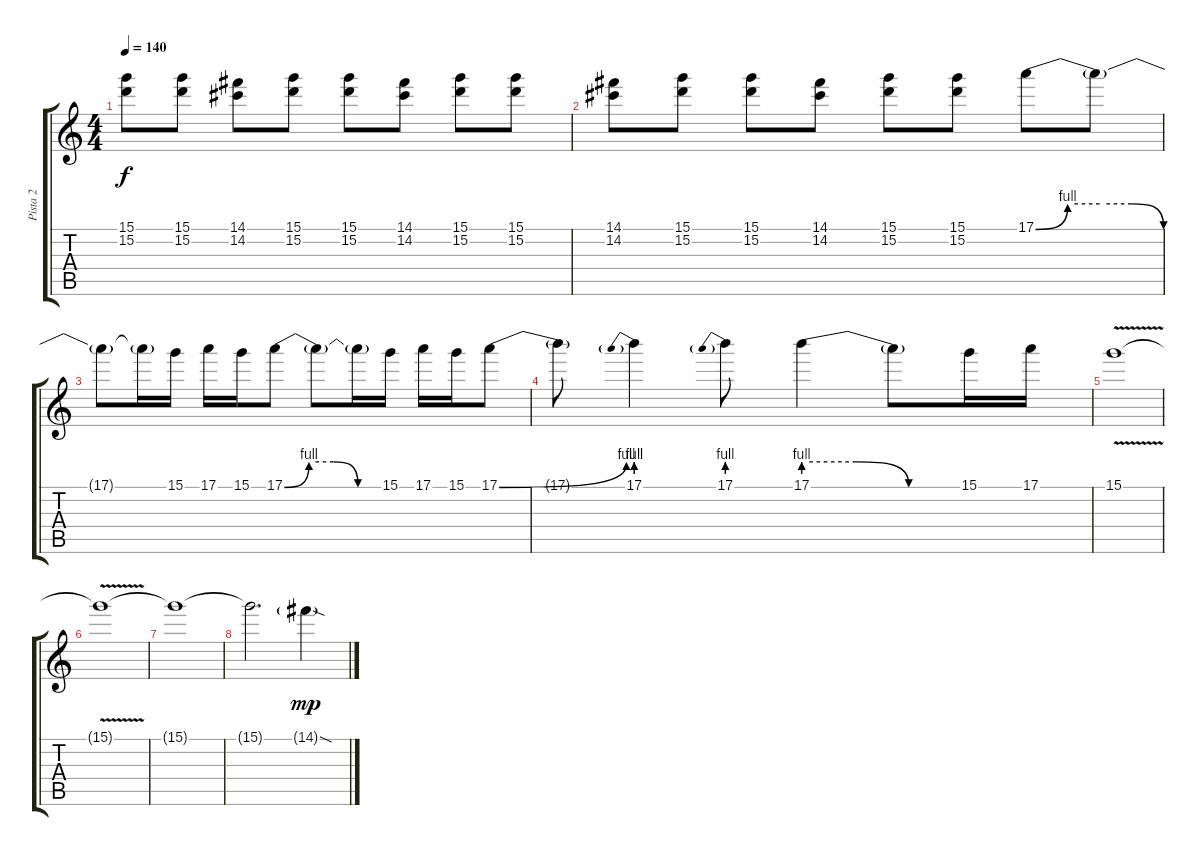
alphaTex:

\track ("Pista 2" "Pista 2") {instrument overdrivenguitar}
\staff {score tabs}
\tuning (E4 B3 G3 D3 A2 E2) {hide}
\ts (4 4)
\tempo 140
\clef g2
\ks c
(15.1 15.2).8{dy f} (15.1 15.2).8 (14.1 14.2).8 (15.1 15.2).8 (15.1 15.2).8 (14.1 14.2).8 (15.1 15.2).8 (15.1 15.2).8 |
(14.1 14.2).8 (15.1 15.2).8 (15.1 15.2).8 (14.1 14.2).8 (15.1 15.2).8 (15.1 15.2).8 17.1{be (custom 0 0 15 4 30 4 45 4 60 0)}.8 17.1{t}.8 |
17.1{t}.8 17.1{t}.16 15.1.16 17.1.16 15.1.16 17.1{be (custom 0 0 15 4 30 4 45 0 60 0)}.8 17.1{t}.8 17.1{t}.16 15.1.16 17.1.16 15.1.16 17.1{be (bend 0 0 60 4)}.8 |
17.1{t}.8 17.1{be (prebend 0 4 60 4)}.4 17.1{be (prebend 0 4 60 4)}.8 17.1{be (custom 0 4 20 4 40 0 60 0)}.4 17.1{t}.8 15.1.16 17.1.16 |
15.1{v}.1 |
15.1{t}.1 |
15.1{t}.1 |
15.1{t}.2{d} 14.1{sod g}.4{dy mp}
